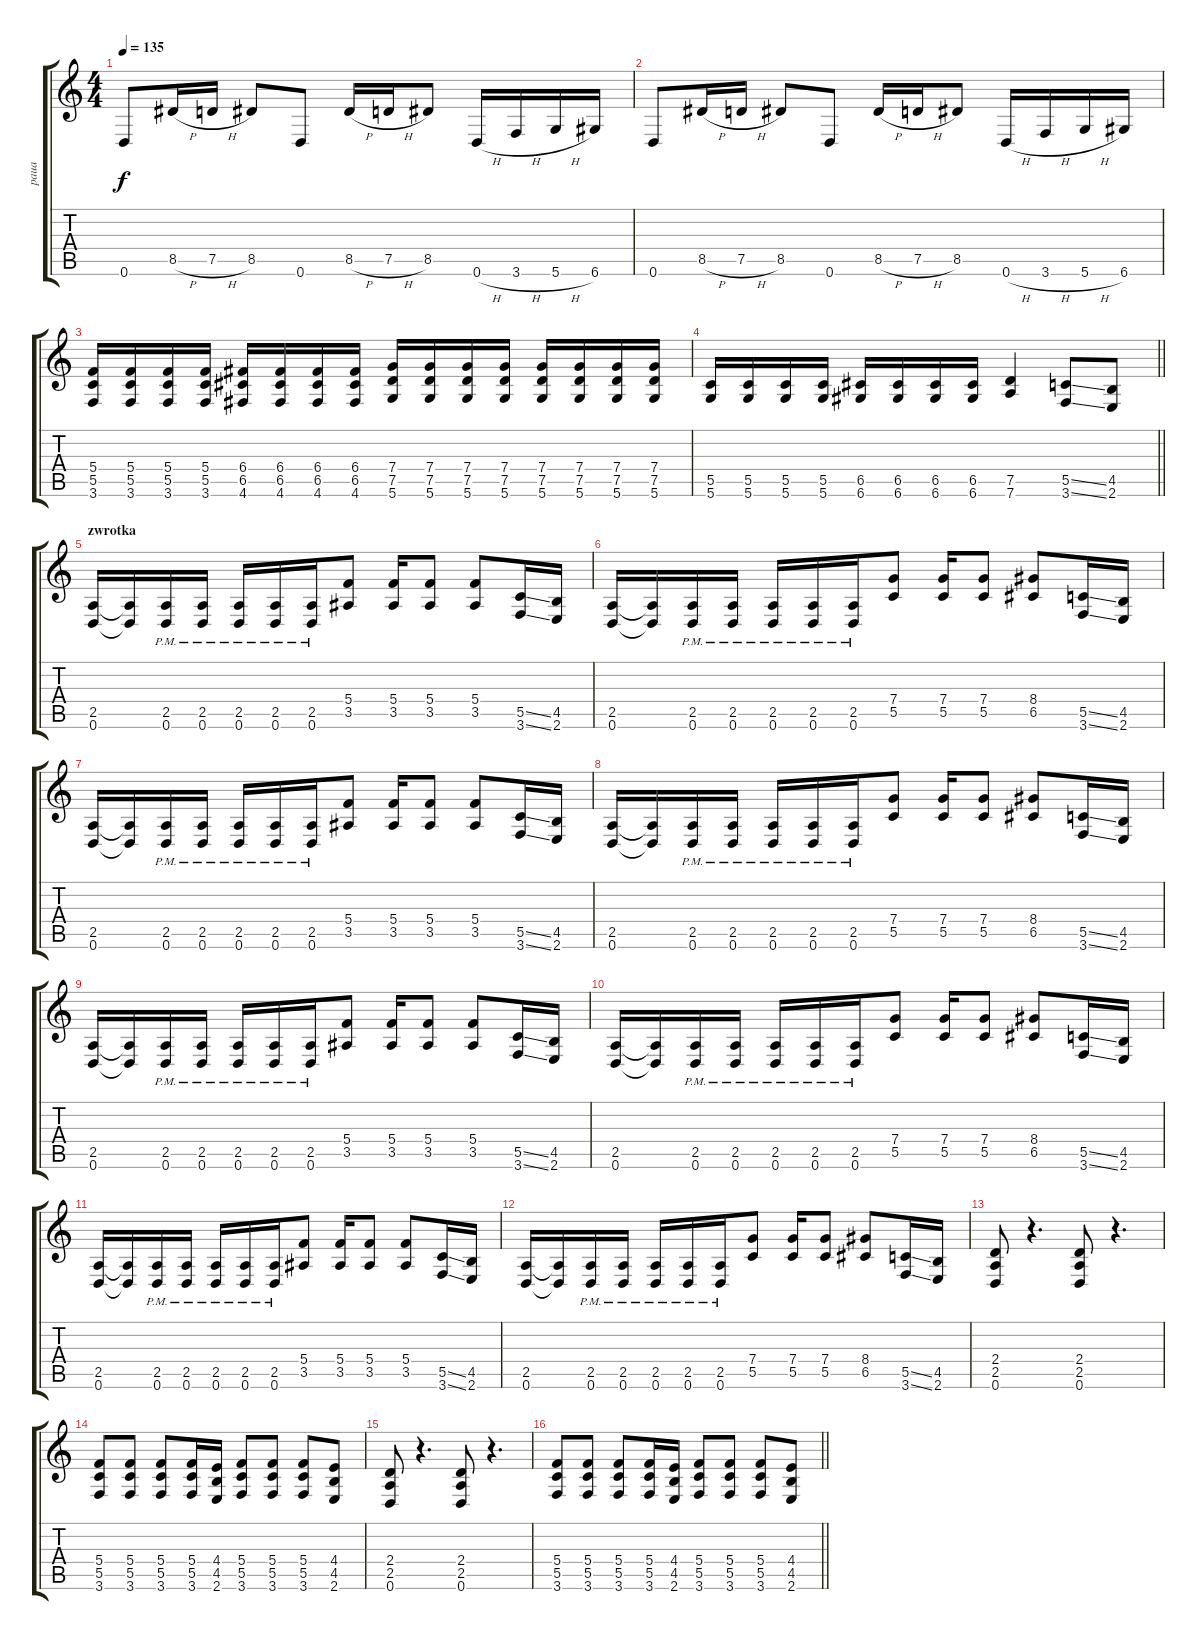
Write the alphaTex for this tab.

\track ("paua" "paua") {instrument distortionguitar}
\staff {score tabs}
\tuning (D4 A3 F3 C3 G2 D2) {hide}
\ts (4 4)
\tempo 135
\clef g2
\ks c
0.6.8{dy f} 8.5{h}.16 7.5{h}.16 8.5.8 0.6.8 8.5{h}.16 7.5{h}.16 8.5.8 0.6{h}.16 3.6{h}.16 5.6{h}.16 6.6.16 |
0.6.8 8.5{h}.16 7.5{h}.16 8.5.8 0.6.8 8.5{h}.16 7.5{h}.16 8.5.8 0.6{h}.16 3.6{h}.16 5.6{h}.16 6.6.16 |
(5.4 5.5 3.6).16 (5.4 5.5 3.6).16 (5.4 5.5 3.6).16 (5.4 5.5 3.6).16 (6.4 6.5 4.6).16 (6.4 6.5 4.6).16 (6.4 6.5 4.6).16 (6.4 6.5 4.6).16 (7.4 7.5 5.6).16 (7.4 7.5 5.6).16 (7.4 7.5 5.6).16 (7.4 7.5 5.6).16 (7.4 7.5 5.6).16 (7.4 7.5 5.6).16 (7.4 7.5 5.6).16 (7.4 7.5 5.6).16 |
\barLineRight lightlight
(5.5 5.6).16 (5.5 5.6).16 (5.5 5.6).16 (5.5 5.6).16 (6.5 6.6).16 (6.5 6.6).16 (6.5 6.6).16 (6.5 6.6).16 (7.5 7.6).4 (5.5{ss} 3.6{ss}).8 (4.5 2.6).8 |
\section ("" "zwrotka")
(2.5 0.6).16 (2.5{t} 0.6{t}).16 (2.5{pm} 0.6{pm}).16 (2.5{pm} 0.6{pm}).16 (2.5{pm} 0.6{pm}).16 (2.5{pm} 0.6{pm}).16 (2.5{pm} 0.6{pm}).16 (5.4 3.5).8 (5.4 3.5).16 (5.4 3.5).8 (5.4 3.5).8 (5.5{ss} 3.6{ss}).16 (4.5 2.6).16 |
(2.5 0.6).16 (2.5{t} 0.6{t}).16 (2.5{pm} 0.6{pm}).16 (2.5{pm} 0.6{pm}).16 (2.5{pm} 0.6{pm}).16 (2.5{pm} 0.6{pm}).16 (2.5{pm} 0.6{pm}).16 (7.4 5.5).8 (7.4 5.5).16 (7.4 5.5).8 (8.4 6.5).8 (5.5{ss} 3.6{ss}).16 (4.5 2.6).16 |
(2.5 0.6).16 (2.5{t} 0.6{t}).16 (2.5{pm} 0.6{pm}).16 (2.5{pm} 0.6{pm}).16 (2.5{pm} 0.6{pm}).16 (2.5{pm} 0.6{pm}).16 (2.5{pm} 0.6{pm}).16 (5.4 3.5).8 (5.4 3.5).16 (5.4 3.5).8 (5.4 3.5).8 (5.5{ss} 3.6{ss}).16 (4.5 2.6).16 |
(2.5 0.6).16 (2.5{t} 0.6{t}).16 (2.5{pm} 0.6{pm}).16 (2.5{pm} 0.6{pm}).16 (2.5{pm} 0.6{pm}).16 (2.5{pm} 0.6{pm}).16 (2.5{pm} 0.6{pm}).16 (7.4 5.5).8 (7.4 5.5).16 (7.4 5.5).8 (8.4 6.5).8 (5.5{ss} 3.6{ss}).16 (4.5 2.6).16 |
(2.5 0.6).16 (2.5{t} 0.6{t}).16 (2.5{pm} 0.6{pm}).16 (2.5{pm} 0.6{pm}).16 (2.5{pm} 0.6{pm}).16 (2.5{pm} 0.6{pm}).16 (2.5{pm} 0.6{pm}).16 (5.4 3.5).8 (5.4 3.5).16 (5.4 3.5).8 (5.4 3.5).8 (5.5{ss} 3.6{ss}).16 (4.5 2.6).16 |
(2.5 0.6).16 (2.5{t} 0.6{t}).16 (2.5{pm} 0.6{pm}).16 (2.5{pm} 0.6{pm}).16 (2.5{pm} 0.6{pm}).16 (2.5{pm} 0.6{pm}).16 (2.5{pm} 0.6{pm}).16 (7.4 5.5).8 (7.4 5.5).16 (7.4 5.5).8 (8.4 6.5).8 (5.5{ss} 3.6{ss}).16 (4.5 2.6).16 |
(2.5 0.6).16 (2.5{t} 0.6{t}).16 (2.5{pm} 0.6{pm}).16 (2.5{pm} 0.6{pm}).16 (2.5{pm} 0.6{pm}).16 (2.5{pm} 0.6{pm}).16 (2.5{pm} 0.6{pm}).16 (5.4 3.5).8 (5.4 3.5).16 (5.4 3.5).8 (5.4 3.5).8 (5.5{ss} 3.6{ss}).16 (4.5 2.6).16 |
(2.5 0.6).16 (2.5{t} 0.6{t}).16 (2.5{pm} 0.6{pm}).16 (2.5{pm} 0.6{pm}).16 (2.5{pm} 0.6{pm}).16 (2.5{pm} 0.6{pm}).16 (2.5{pm} 0.6{pm}).16 (7.4 5.5).8 (7.4 5.5).16 (7.4 5.5).8 (8.4 6.5).8 (5.5{ss} 3.6{ss}).16 (4.5 2.6).16 |
(2.4 2.5 0.6).8 r.4{d} (2.4 2.5 0.6).8 r.4{d} |
(5.4 5.5 3.6).8 (5.4 5.5 3.6).8 (5.4 5.5 3.6).8 (5.4 5.5 3.6).16 (4.4 4.5 2.6).16 (5.4 5.5 3.6).8 (5.4 5.5 3.6).8 (5.4 5.5 3.6).8 (4.4 4.5 2.6).8 |
(2.4 2.5 0.6).8 r.4{d} (2.4 2.5 0.6).8 r.4{d} |
\barLineRight lightlight
(5.4 5.5 3.6).8 (5.4 5.5 3.6).8 (5.4 5.5 3.6).8 (5.4 5.5 3.6).16 (4.4 4.5 2.6).16 (5.4 5.5 3.6).8 (5.4 5.5 3.6).8 (5.4 5.5 3.6).8 (4.4 4.5 2.6).8
